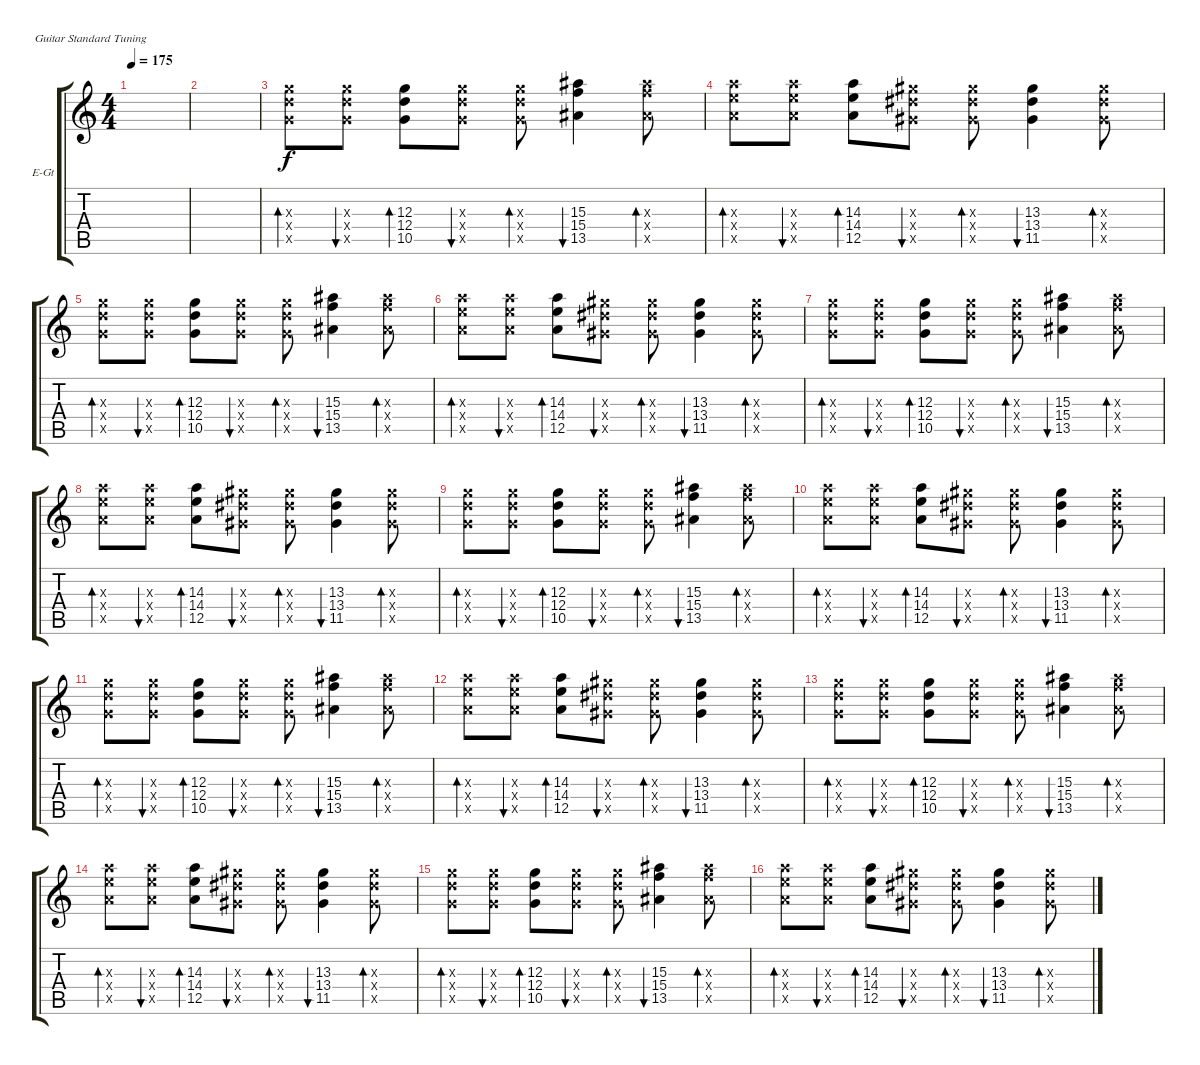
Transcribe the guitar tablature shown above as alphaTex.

\defaultSystemsLayout 4
\bracketExtendMode groupsimilarinstruments
\firstSystemTrackNameOrientation horizontal
\otherSystemsTrackNameOrientation horizontal
\track ("Cook" "E-Gt") {instrument electricguitarclean}
\staff {score tabs}
\tuning (E4 B3 G3 D3 A2 E2)
\ts (4 4)
\tempo 175
\clef g2
\ks c
|
|
(10.5{x} 12.4{x} 12.3{x}).8{bd 42} (10.5{x} 12.3{x} 12.4{x}).8{bu 41} (10.5 12.3 12.4).8{bd 40} (10.5{x} 12.3{x} 12.4{x}).8{bu 39} (10.5{x} 12.3{x} 12.4{x}).8{bd 38} (13.5 15.4 15.3).4{bu 37} (13.5{x} 15.4{x} 15.3{x}).8{bd 37} |
(12.5{x} 14.4{x} 14.3{x}).8{bd 42} (12.5{x} 14.3{x} 14.4{x}).8{bu 41} (12.5 14.3 14.4).8{bd 40} (11.5{x} 13.3{x} 13.4{x}).8{bu 39} (11.5{x} 13.3{x} 13.4{x}).8{bd 38} (11.5 13.4 13.3).4{bu 37} (11.5{x} 13.4{x} 13.3{x}).8{bd 37} |
(10.5{x} 12.4{x} 12.3{x}).8{bd 42} (10.5{x} 12.3{x} 12.4{x}).8{bu 41} (10.5 12.3 12.4).8{bd 40} (10.5{x} 12.3{x} 12.4{x}).8{bu 39} (10.5{x} 12.3{x} 12.4{x}).8{bd 38} (13.5 15.4 15.3).4{bu 37} (13.5{x} 15.4{x} 15.3{x}).8{bd 37} |
(12.5{x} 14.4{x} 14.3{x}).8{bd 42} (12.5{x} 14.3{x} 14.4{x}).8{bu 41} (12.5 14.3 14.4).8{bd 40} (11.5{x} 13.3{x} 13.4{x}).8{bu 39} (11.5{x} 13.3{x} 13.4{x}).8{bd 38} (11.5 13.4 13.3).4{bu 37} (11.5{x} 13.4{x} 13.3{x}).8{bd 37} |
(10.5{x} 12.4{x} 12.3{x}).8{bd 42} (10.5{x} 12.3{x} 12.4{x}).8{bu 41} (10.5 12.3 12.4).8{bd 40} (10.5{x} 12.3{x} 12.4{x}).8{bu 39} (10.5{x} 12.3{x} 12.4{x}).8{bd 38} (13.5 15.4 15.3).4{bu 37} (13.5{x} 15.4{x} 15.3{x}).8{bd 37} |
(12.5{x} 14.4{x} 14.3{x}).8{bd 42} (12.5{x} 14.3{x} 14.4{x}).8{bu 41} (12.5 14.3 14.4).8{bd 40} (11.5{x} 13.3{x} 13.4{x}).8{bu 39} (11.5{x} 13.3{x} 13.4{x}).8{bd 38} (11.5 13.4 13.3).4{bu 37} (11.5{x} 13.4{x} 13.3{x}).8{bd 37} |
(10.5{x} 12.4{x} 12.3{x}).8{bd 42} (10.5{x} 12.3{x} 12.4{x}).8{bu 41} (10.5 12.3 12.4).8{bd 40} (10.5{x} 12.3{x} 12.4{x}).8{bu 39} (10.5{x} 12.3{x} 12.4{x}).8{bd 38} (13.5 15.4 15.3).4{bu 37} (13.5{x} 15.4{x} 15.3{x}).8{bd 37} |
(12.5{x} 14.4{x} 14.3{x}).8{bd 42} (12.5{x} 14.3{x} 14.4{x}).8{bu 41} (12.5 14.3 14.4).8{bd 40} (11.5{x} 13.3{x} 13.4{x}).8{bu 39} (11.5{x} 13.3{x} 13.4{x}).8{bd 38} (11.5 13.4 13.3).4{bu 37} (11.5{x} 13.4{x} 13.3{x}).8{bd 37} |
(10.5{x} 12.4{x} 12.3{x}).8{bd 42} (10.5{x} 12.3{x} 12.4{x}).8{bu 41} (10.5 12.3 12.4).8{bd 40} (10.5{x} 12.3{x} 12.4{x}).8{bu 39} (10.5{x} 12.3{x} 12.4{x}).8{bd 38} (13.5 15.4 15.3).4{bu 37} (13.5{x} 15.4{x} 15.3{x}).8{bd 37} |
(12.5{x} 14.4{x} 14.3{x}).8{bd 42} (12.5{x} 14.3{x} 14.4{x}).8{bu 41} (12.5 14.3 14.4).8{bd 40} (11.5{x} 13.3{x} 13.4{x}).8{bu 39} (11.5{x} 13.3{x} 13.4{x}).8{bd 38} (11.5 13.4 13.3).4{bu 37} (11.5{x} 13.4{x} 13.3{x}).8{bd 37} |
(10.5{x} 12.4{x} 12.3{x}).8{bd 42} (10.5{x} 12.3{x} 12.4{x}).8{bu 41} (10.5 12.3 12.4).8{bd 40} (10.5{x} 12.3{x} 12.4{x}).8{bu 39} (10.5{x} 12.3{x} 12.4{x}).8{bd 38} (13.5 15.4 15.3).4{bu 37} (13.5{x} 15.4{x} 15.3{x}).8{bd 37} |
(12.5{x} 14.4{x} 14.3{x}).8{bd 42} (12.5{x} 14.3{x} 14.4{x}).8{bu 41} (12.5 14.3 14.4).8{bd 40} (11.5{x} 13.3{x} 13.4{x}).8{bu 39} (11.5{x} 13.3{x} 13.4{x}).8{bd 38} (11.5 13.4 13.3).4{bu 37} (11.5{x} 13.4{x} 13.3{x}).8{bd 37} |
(10.5{x} 12.4{x} 12.3{x}).8{bd 42} (10.5{x} 12.3{x} 12.4{x}).8{bu 41} (10.5 12.3 12.4).8{bd 40} (10.5{x} 12.3{x} 12.4{x}).8{bu 39} (10.5{x} 12.3{x} 12.4{x}).8{bd 38} (13.5 15.4 15.3).4{bu 37} (13.5{x} 15.4{x} 15.3{x}).8{bd 37} |
(12.5{x} 14.4{x} 14.3{x}).8{bd 42} (12.5{x} 14.3{x} 14.4{x}).8{bu 41} (12.5 14.3 14.4).8{bd 40} (11.5{x} 13.3{x} 13.4{x}).8{bu 39} (11.5{x} 13.3{x} 13.4{x}).8{bd 38} (11.5 13.4 13.3).4{bu 37} (11.5{x} 13.4{x} 13.3{x}).8{bd 37}
